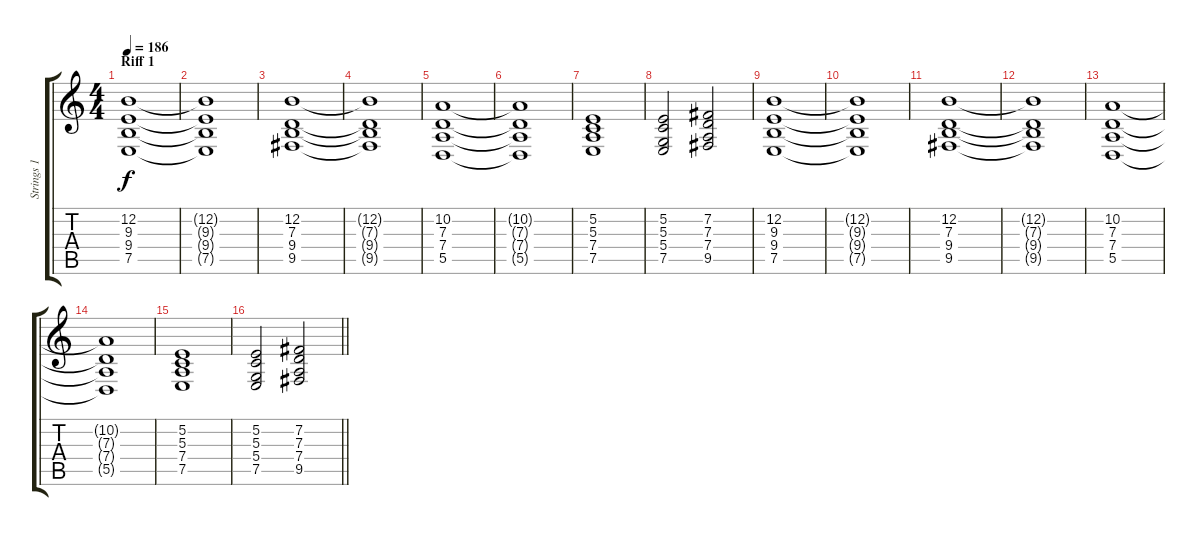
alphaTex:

\track ("Strings 1" "Strings 1") {instrument pad2warm}
\staff {score tabs}
\tuning (E4 B3 G3 D3 A2 E2) {hide}
\ts (4 4)
\section ("" "Riff 1")
\tempo 186
\clef g2
\ks c
(12.2 9.3 9.4 7.5).1{dy f volume 6 instrument pad2warm} |
(12.2{t} 9.3{t} 9.4{t} 7.5{t}).1 |
(12.2 7.3 9.4 9.5).1 |
(12.2{t} 7.3{t} 9.4{t} 9.5{t}).1 |
(10.2 7.3 7.4 5.5).1 |
(10.2{t} 7.3{t} 7.4{t} 5.5{t}).1 |
(5.2 5.3 7.4 7.5).1 |
(5.2 5.3 5.4 7.5).2 (7.2 7.3 7.4 9.5).2 |
(12.2 9.3 9.4 7.5).1 |
(12.2{t} 9.3{t} 9.4{t} 7.5{t}).1 |
(12.2 7.3 9.4 9.5).1 |
(12.2{t} 7.3{t} 9.4{t} 9.5{t}).1 |
(10.2 7.3 7.4 5.5).1 |
(10.2{t} 7.3{t} 7.4{t} 5.5{t}).1 |
(5.2 5.3 7.4 7.5).1 |
\barLineRight lightlight
(5.2 5.3 5.4 7.5).2 (7.2 7.3 7.4 9.5).2
